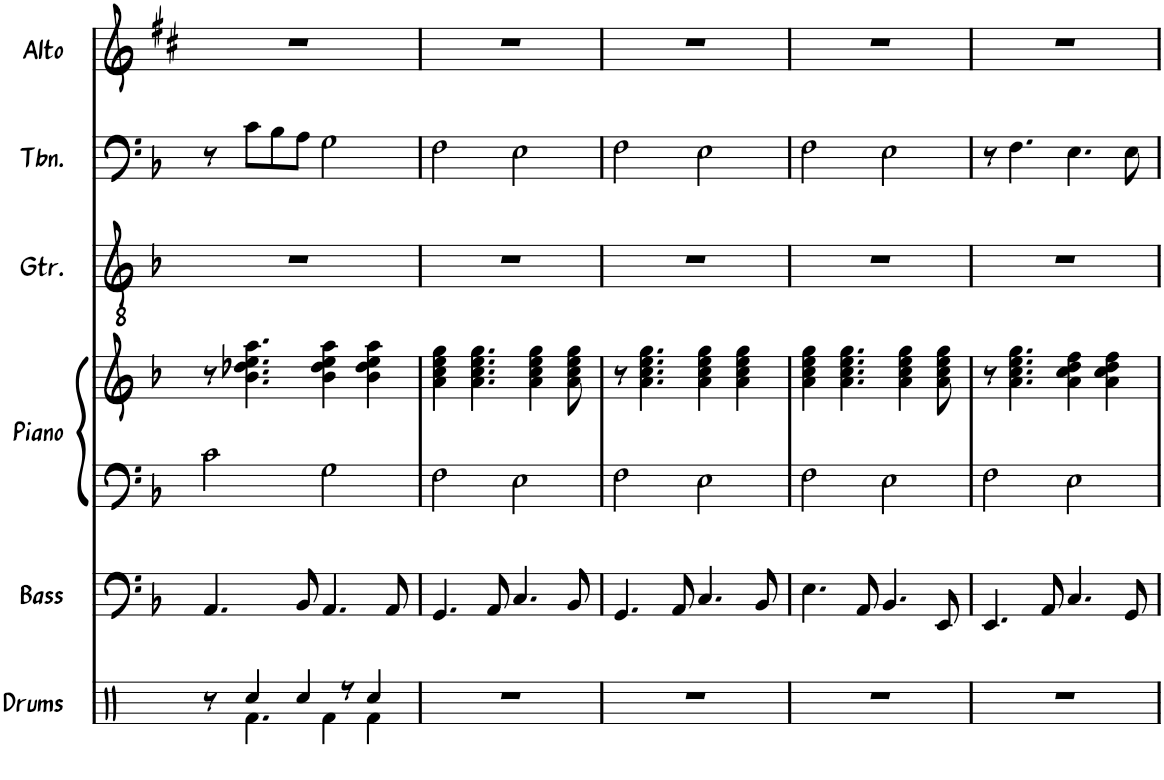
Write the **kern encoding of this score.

**kern	**kern	**kern	**kern	**kern	**kern	**kern
*part6	*part5	*part4	*part4	*part3	*part2	*part1
*staff7	*staff6	*staff5	*staff4	*staff3	*staff2	*staff1
*I"Drums	*I"Bass	*I"Piano	*	*I"Guitar	*I"Trombone	*I"Alto Sax
*I'Drums	*I'Bass	*I'Piano	*	*I'Gtr.	*I'Tbn.	*I'Alto
!!LO:PB:g=z
*clefX	*clefF4	*clefF4	*clefG2	*clefGv2	*clefF4	*clefG2
*	*Trd7c12	*	*	*	*	*Trd5c9
*k[]	*k[b-]	*k[b-]	*k[b-]	*k[b-]	*k[b-]	*k[f#c#]
*M4/4	*M4/4	*M4/4	*M4/4	*M4/4	*M4/4	*M4/4
=60	=60	=60	=60	=60	=60	=60
*^	*	*	*	*	*	*
8r	8ryy	4.AA/	2c\	8r	1r	8r	1r
4Rcc/	4.Rf\	.	.	4.b-\ 4.dd-X\ 4.ee\ 4.aa\	.	8c\L	.
.	.	.	.	.	.	8B-\	.
4Rcc/	.	8BB-/	.	.	.	8A\J	.
.	4Rf\	4.AA/	2G\	4b-\ 4dd-\ 4ee\ 4aa\	.	2G\	.
8r	.	.	.	.	.	.	.
4Rcc/	4Rf\	.	.	4b-\ 4dd-\ 4ee\ 4aa\	.	.	.
.	.	8AA/	.	.	.	.	.
*v	*v	*	*	*	*	*	*
=61	=61	=61	=61	=61	=61	=61
1r	4.GG/	2F\	4a\ 4cc\ 4ee\ 4gg\	1r	2F\	1r
.	.	.	4.a\ 4.cc\ 4.ee\ 4.gg\	.	.	.
.	8AA/	.	.	.	.	.
.	4.C/	2E\	.	.	2E\	.
.	.	.	4a\ 4cc\ 4ee\ 4gg\	.	.	.
.	8BB-/	.	8a\ 8cc\ 8ee\ 8gg\	.	.	.
=62	=62	=62	=62	=62	=62	=62
1r	4.GG/	2F\	8r	1r	2F\	1r
.	.	.	4.a\ 4.cc\ 4.ee\ 4.gg\	.	.	.
.	8AA/	.	.	.	.	.
.	4.C/	2E\	4a\ 4cc\ 4ee\ 4gg\	.	2E\	.
.	.	.	4a\ 4cc\ 4ee\ 4gg\	.	.	.
.	8BB-/	.	.	.	.	.
=63	=63	=63	=63	=63	=63	=63
1r	4.E\	2F\	4a\ 4cc\ 4ee\ 4gg\	1r	2F\	1r
.	.	.	4.a\ 4.cc\ 4.ee\ 4.gg\	.	.	.
.	8AA/	.	.	.	.	.
.	4.BB-/	2E\	.	.	2E\	.
.	.	.	4a\ 4cc\ 4ee\ 4gg\	.	.	.
.	8EE/	.	8a\ 8cc\ 8ee\ 8gg\	.	.	.
=64	=64	=64	=64	=64	=64	=64
1r	4.EE/	2F\	8r	1r	8r	1r
.	.	.	4.a\ 4.cc\ 4.ee\ 4.gg\	.	4.F\	.
.	8AA/	.	.	.	.	.
.	4.C/	2E\	4a\ 4cc\ 4dd\ 4ff\	.	4.E\	.
.	.	.	4a\ 4cc\ 4dd\ 4ff\	.	.	.
.	8GG/	.	.	.	8E\	.
=	=	=	=	=	=	=
*-	*-	*-	*-	*-	*-	*-
